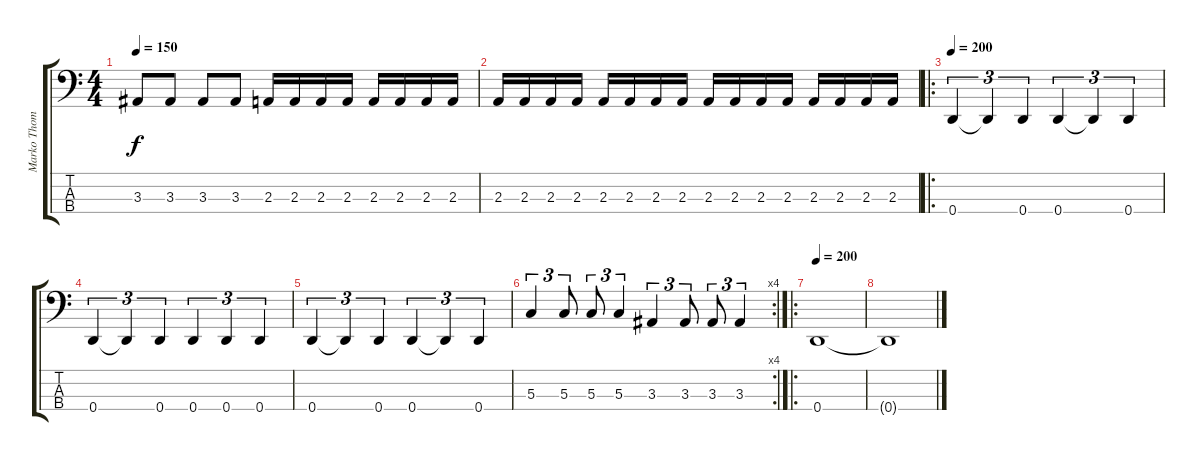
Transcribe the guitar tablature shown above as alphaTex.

\track ("Marko Thomas" "Marko Thom") {instrument electricbassfinger}
\staff {score tabs}
\tuning (F2 C2 G1 D1) {hide}
\ts (4 4)
\tempo 150
\clef f4
\ks c
3.3.8{dy f} 3.3.8 3.3.8 3.3.8 2.3.16 2.3.16 2.3.16 2.3.16 2.3.16 2.3.16 2.3.16 2.3.16 |
2.3.16 2.3.16 2.3.16 2.3.16 2.3.16 2.3.16 2.3.16 2.3.16 2.3.16 2.3.16 2.3.16 2.3.16 2.3.16 2.3.16 2.3.16 2.3.16 |
\ro
\tempo 200
0.4.4{tu (3 2)} 0.4{t}.4{tu (3 2)} 0.4.4{tu (3 2)} 0.4.4{tu (3 2)} 0.4{t}.4{tu (3 2)} 0.4.4{tu (3 2)} |
0.4.4{tu (3 2)} 0.4{t}.4{tu (3 2)} 0.4.4{tu (3 2)} 0.4.4{tu (3 2)} 0.4.4{tu (3 2)} 0.4.4{tu (3 2)} |
0.4.4{tu (3 2)} 0.4{t}.4{tu (3 2)} 0.4.4{tu (3 2)} 0.4.4{tu (3 2)} 0.4{t}.4{tu (3 2)} 0.4.4{tu (3 2)} |
\rc 4
5.3.4{tu (3 2)} 5.3.8{tu (3 2)} 5.3.8{tu (3 2)} 5.3.4{tu (3 2)} 3.3.4{tu (3 2)} 3.3.8{tu (3 2)} 3.3.8{tu (3 2)} 3.3.4{tu (3 2)} |
\ro
\tempo 200
0.4.1 |
0.4{t}.1
